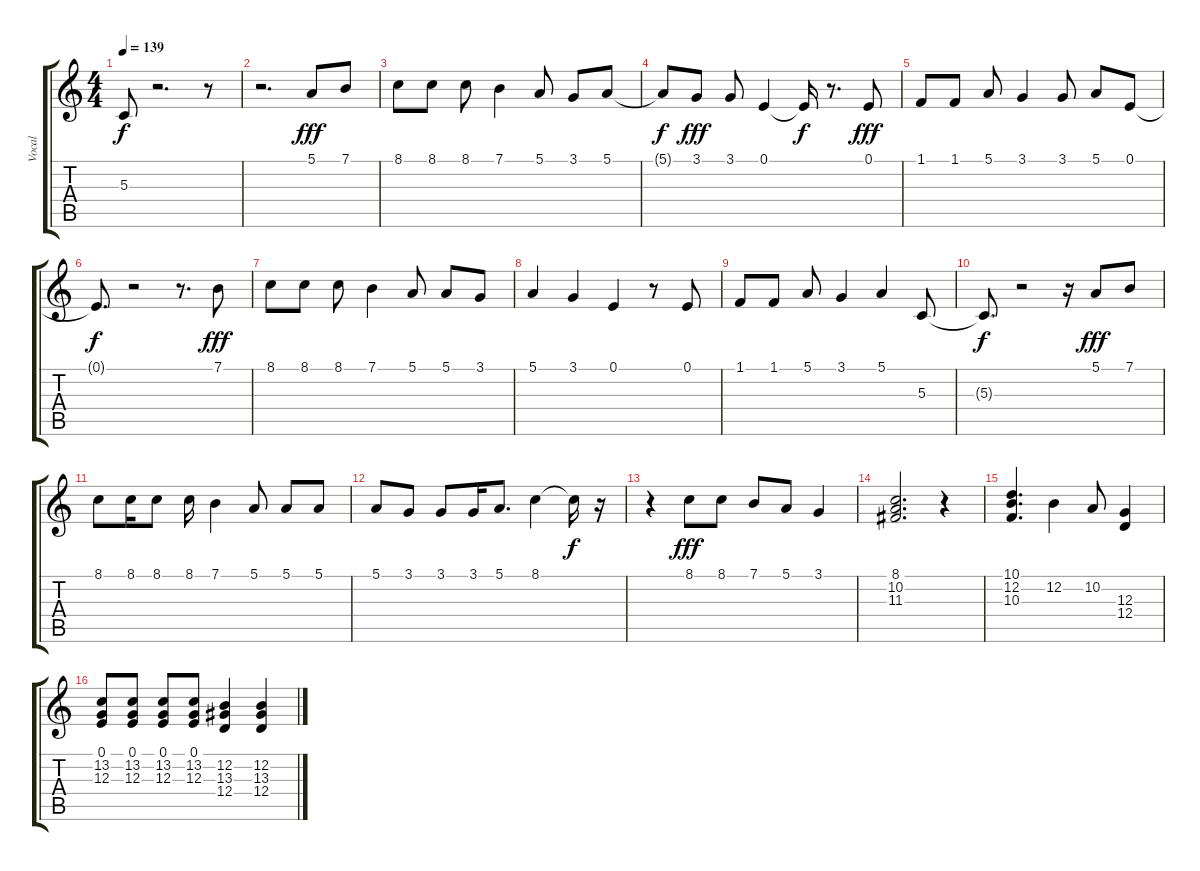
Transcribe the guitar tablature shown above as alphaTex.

\track ("Vocal" "Vocal") {instrument lead1square}
\staff {score tabs}
\tuning (E4 B3 G3 D3 A2 E2) {hide}
\ts (4 4)
\tempo 139
\clef g2
\ks c
5.3{t}.8{dy f} r.2{d} r.8 |
r.2{d} 5.1.8{dy fff} 7.1.8 |
8.1.8 8.1.8 8.1.8 7.1.4 5.1.8 3.1.8 5.1.8 |
5.1{t}.8{dy f} 3.1.8{dy fff} 3.1.8 0.1.4 0.1{t}.16{dy f} r.8{d} 0.1.8{dy fff} |
1.1.8 1.1.8 5.1.8 3.1.4 3.1.8 5.1.8 0.1.8 |
0.1{t}.8{d dy f} r.2 r.8{d} 7.1.8{dy fff} |
8.1.8 8.1.8 8.1.8 7.1.4 5.1.8 5.1.8 3.1.8 |
5.1.4 3.1.4 0.1.4 r.8 0.1.8 |
1.1.8 1.1.8 5.1.8 3.1.4 5.1.4 5.3.8 |
5.3{t}.8{d dy f} r.2 r.16 5.1.8{dy fff} 7.1.8 |
8.1.8 8.1.16 8.1.8 8.1.16 7.1.4 5.1.8 5.1.8 5.1.8 |
5.1.8 3.1.8 3.1.8 3.1.16 5.1.8{d} 8.1.4 8.1{t}.16{dy f} r.16 |
r.4 8.1.8{dy fff} 8.1.8 7.1.8 5.1.8 3.1.4 |
(8.1 10.2 11.3).2{d} r.4 |
(10.1 12.2 10.3).4{d} 12.2.4 10.2.8 (12.3 12.4).4 |
(0.1 13.2 12.3).8 (0.1 13.2 12.3).8 (0.1 13.2 12.3).8 (0.1 13.2 12.3).8 (12.2 13.3 12.4).4 (12.2 13.3 12.4).4
